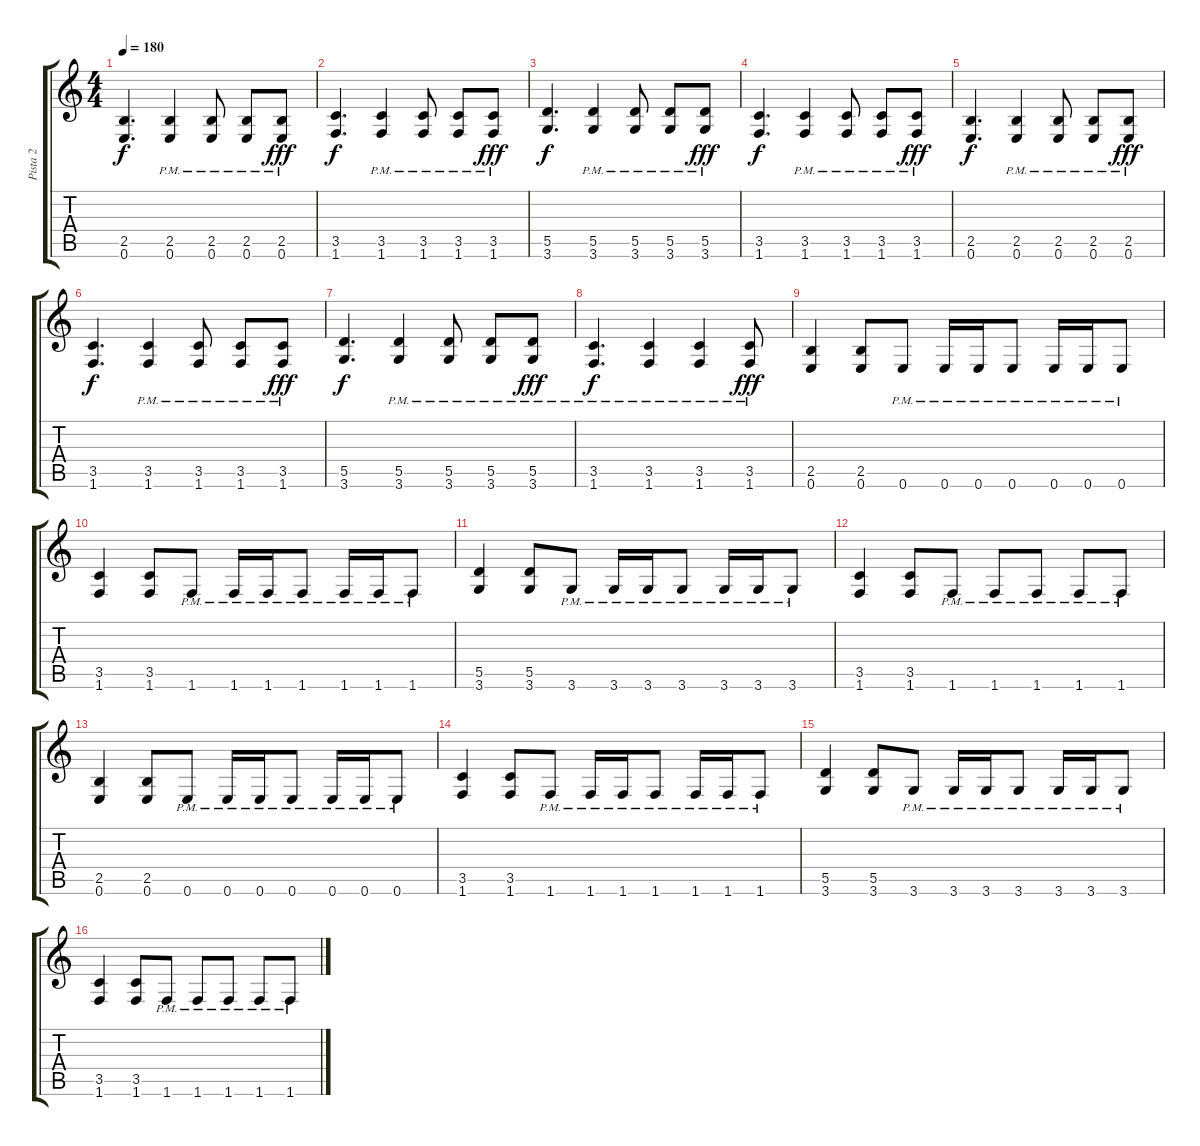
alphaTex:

\track ("Pista 2" "Pista 2") {instrument distortionguitar}
\staff {score tabs}
\tuning (E4 B3 G3 D3 A2 E2) {hide}
\ts (4 4)
\tempo 180
\clef g2
\ks c
(2.5 0.6).4{d dy f} (2.5{pm} 0.6{pm}).4 (2.5{pm} 0.6{pm}).8 (2.5{pm} 0.6{pm}).8 (2.5{pm} 0.6{pm}).8{dy fff} |
(3.5 1.6).4{d dy f} (3.5{pm} 1.6{pm}).4 (3.5{pm} 1.6{pm}).8 (3.5{pm} 1.6{pm}).8 (3.5{pm} 1.6{pm}).8{dy fff} |
(5.5 3.6).4{d dy f} (5.5{pm} 3.6{pm}).4 (5.5{pm} 3.6{pm}).8 (5.5{pm} 3.6{pm}).8 (5.5{pm} 3.6{pm}).8{dy fff} |
(3.5 1.6).4{d dy f} (3.5{pm} 1.6{pm}).4 (3.5{pm} 1.6{pm}).8 (3.5{pm} 1.6{pm}).8 (3.5{pm} 1.6{pm}).8{dy fff} |
(2.5 0.6).4{d dy f} (2.5{pm} 0.6{pm}).4 (2.5{pm} 0.6{pm}).8 (2.5{pm} 0.6{pm}).8 (2.5{pm} 0.6{pm}).8{dy fff} |
(3.5 1.6).4{d dy f} (3.5{pm} 1.6{pm}).4 (3.5{pm} 1.6{pm}).8 (3.5{pm} 1.6{pm}).8 (3.5{pm} 1.6{pm}).8{dy fff} |
(5.5 3.6).4{d dy f} (5.5{pm} 3.6{pm}).4 (5.5{pm} 3.6{pm}).8 (5.5{pm} 3.6{pm}).8 (5.5{pm} 3.6{pm}).8{dy fff} |
(3.5{pm} 1.6{pm}).4{d dy f} (3.5{pm} 1.6{pm}).4 (3.5{pm} 1.6{pm}).4 (3.5{pm} 1.6{pm}).8{dy fff} |
(2.5 0.6).4 (2.5 0.6).8 0.6{pm}.8 0.6{pm}.16 0.6{pm}.16 0.6{pm}.8 0.6{pm}.16 0.6{pm}.16 0.6{pm}.8 |
(3.5 1.6).4 (3.5 1.6).8 1.6{pm}.8 1.6{pm}.16 1.6{pm}.16 1.6{pm}.8 1.6{pm}.16 1.6{pm}.16 1.6{pm}.8 |
(5.5 3.6).4 (5.5 3.6).8 3.6{pm}.8 3.6{pm}.16 3.6{pm}.16 3.6{pm}.8 3.6{pm}.16 3.6{pm}.16 3.6{pm}.8 |
(3.5 1.6).4 (3.5 1.6).8 1.6{pm}.8 1.6{pm}.8 1.6{pm}.8 1.6{pm}.8 1.6{pm}.8 |
(2.5 0.6).4 (2.5 0.6).8 0.6{pm}.8 0.6{pm}.16 0.6{pm}.16 0.6{pm}.8 0.6{pm}.16 0.6{pm}.16 0.6{pm}.8 |
(3.5 1.6).4 (3.5 1.6).8 1.6{pm}.8 1.6{pm}.16 1.6{pm}.16 1.6{pm}.8 1.6{pm}.16 1.6{pm}.16 1.6{pm}.8 |
(5.5 3.6).4 (5.5 3.6).8 3.6{pm}.8 3.6{pm}.16 3.6{pm}.16 3.6{pm}.8 3.6{pm}.16 3.6{pm}.16 3.6{pm}.8 |
(3.5 1.6).4 (3.5 1.6).8 1.6{pm}.8 1.6{pm}.8 1.6{pm}.8 1.6{pm}.8 1.6{pm}.8
